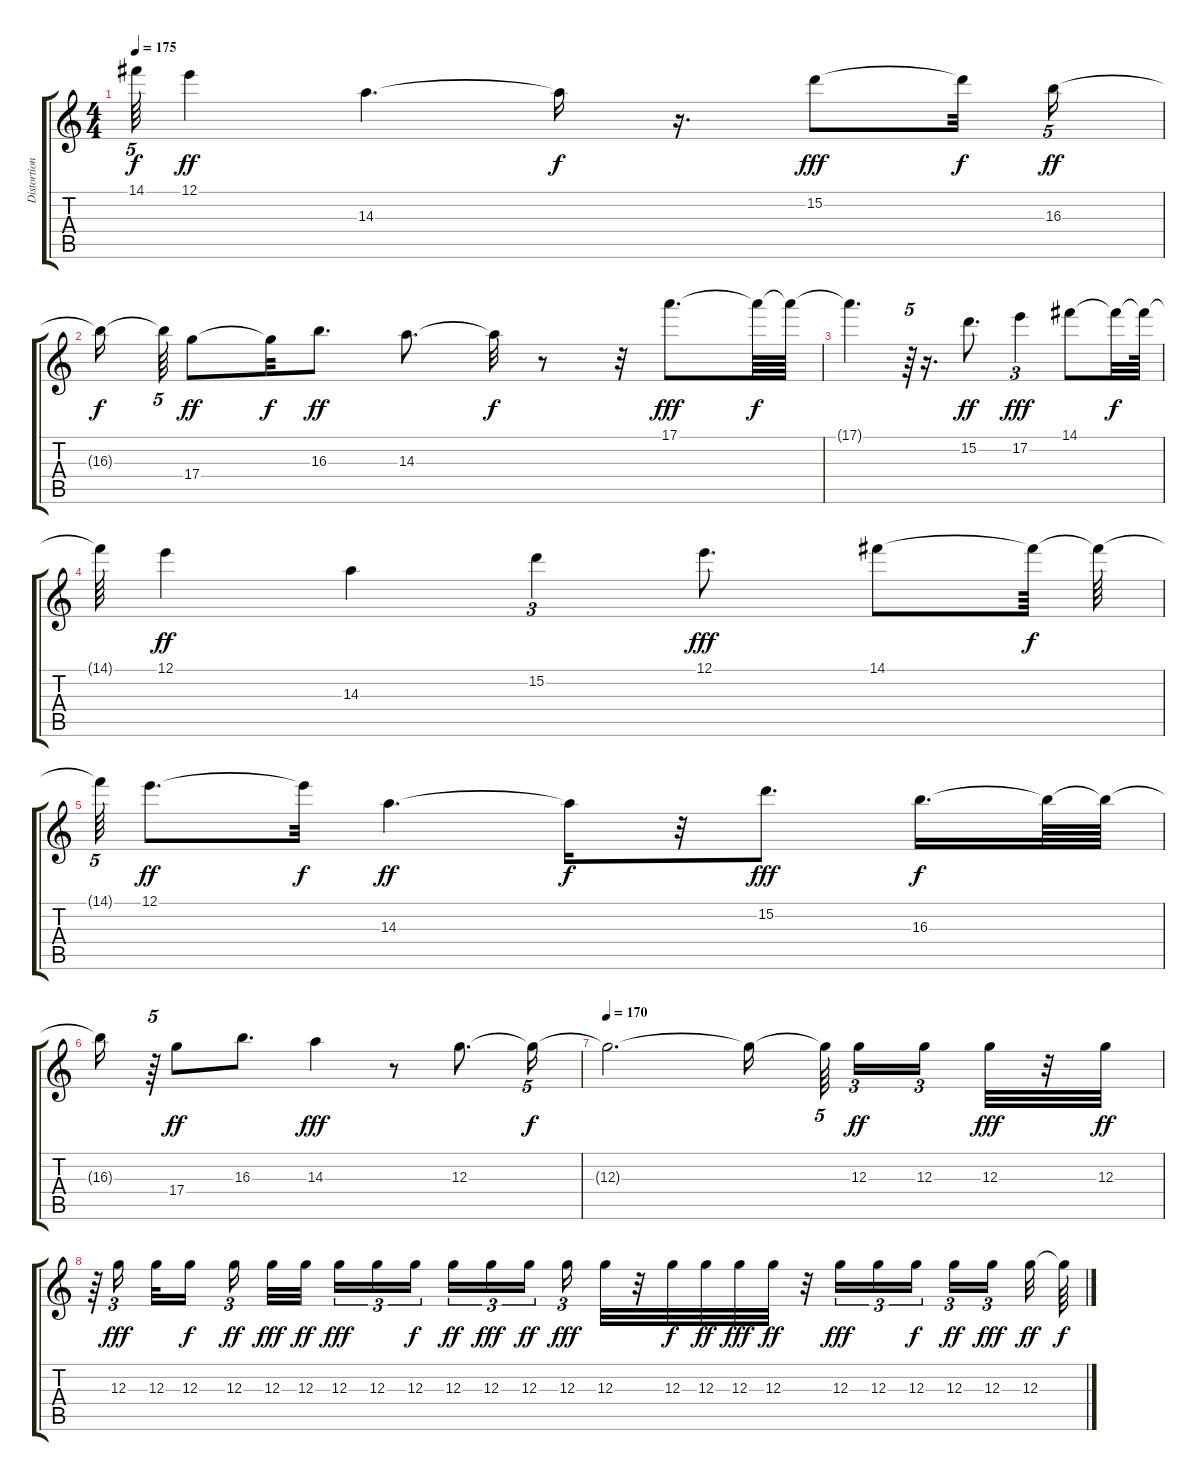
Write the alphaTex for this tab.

\track ("Distortion guitar 2" "Distortion") {instrument distortionguitar}
\staff {score tabs}
\tuning (E4 B3 G3 D3 A2 E2) {hide}
\ts (4 4)
\tempo 175
\clef g2
\ks c
14.1{t}.64{tu (5 4) dy f} 12.1.4{dy ff} 14.3.4{d} 14.3{t}.16{dy f} r.16{d} 15.2.8{dy fff} 15.2{t}.32{dy f} 16.3.16{tu (5 4) dy ff} |
16.3{t}.16{dy f} 16.3{t}.64{tu (5 4)} 17.4.8{dy ff} 17.4{t}.32{dy f} 16.3.8{d dy ff} 14.3.8{d} 14.3{t}.32{dy f} r.8 r.32 17.1.8{d dy fff} 17.1{t}.64{dy f} 17.1{t}.64 |
17.1{t}.4{d} r.64{tu (5 4)} r.16{d} 15.2.8{d dy ff} 17.2.4{tu (3 2) dy fff} 14.1.8 14.1{t}.32{dy f} 14.1{t}.64 |
14.1{t}.64 12.1.4{dy ff} 14.3.4 15.2.4{tu (3 2)} 12.1.8{d dy fff} 14.1.8 14.1{t}.64{dy f} 14.1{t}.64 |
14.1{t}.64{tu (5 4)} 12.1.8{d dy ff} 12.1{t}.32{dy f} 14.3.4{d dy ff} 14.3{t}.16{dy f} r.32 15.2.8{d dy fff} 16.3.16{d dy f} 16.3{t}.64 16.3{t}.64 |
16.3{t}.16 r.64{tu (5 4)} 17.4.8{dy ff} 16.3.8{d} 14.3.4{dy fff} r.8 12.3.8{d volume 12} 12.3{t}.16{tu (5 4) dy f} |
\tempo 170
12.3{t}.2{d} 12.3{t}.16 12.3{t}.64{tu (5 4)} 12.3.16{tu (3 2) dy ff volume 7} 12.3.16{tu (3 2)} 12.3.32{dy fff} r.32 12.3.32{dy ff} |
r.64 12.3.16{tu (3 2) dy fff} 12.3.32 12.3.16{dy f} 12.3.16{tu (3 2) dy ff} 12.3.32{dy fff} 12.3.32{dy ff} 12.3.16{tu (3 2) dy fff} 12.3.16{tu (3 2)} 12.3.16{tu (3 2) dy f} 12.3.16{tu (3 2) dy ff volume 7} 12.3.16{tu (3 2) dy fff} 12.3.16{tu (3 2) dy ff} 12.3.16{tu (3 2) dy fff} 12.3.32 r.32 12.3.32{dy f} 12.3.32{dy ff} 12.3.32{dy fff} 12.3.32{dy ff} r.32 12.3.16{tu (3 2) dy fff} 12.3.16{tu (3 2)} 12.3.16{tu (3 2) dy f} 12.3.16{tu (3 2) dy ff} 12.3.16{tu (3 2) dy fff} 12.3.32{dy ff volume 7} 12.3{t}.64{dy f}
